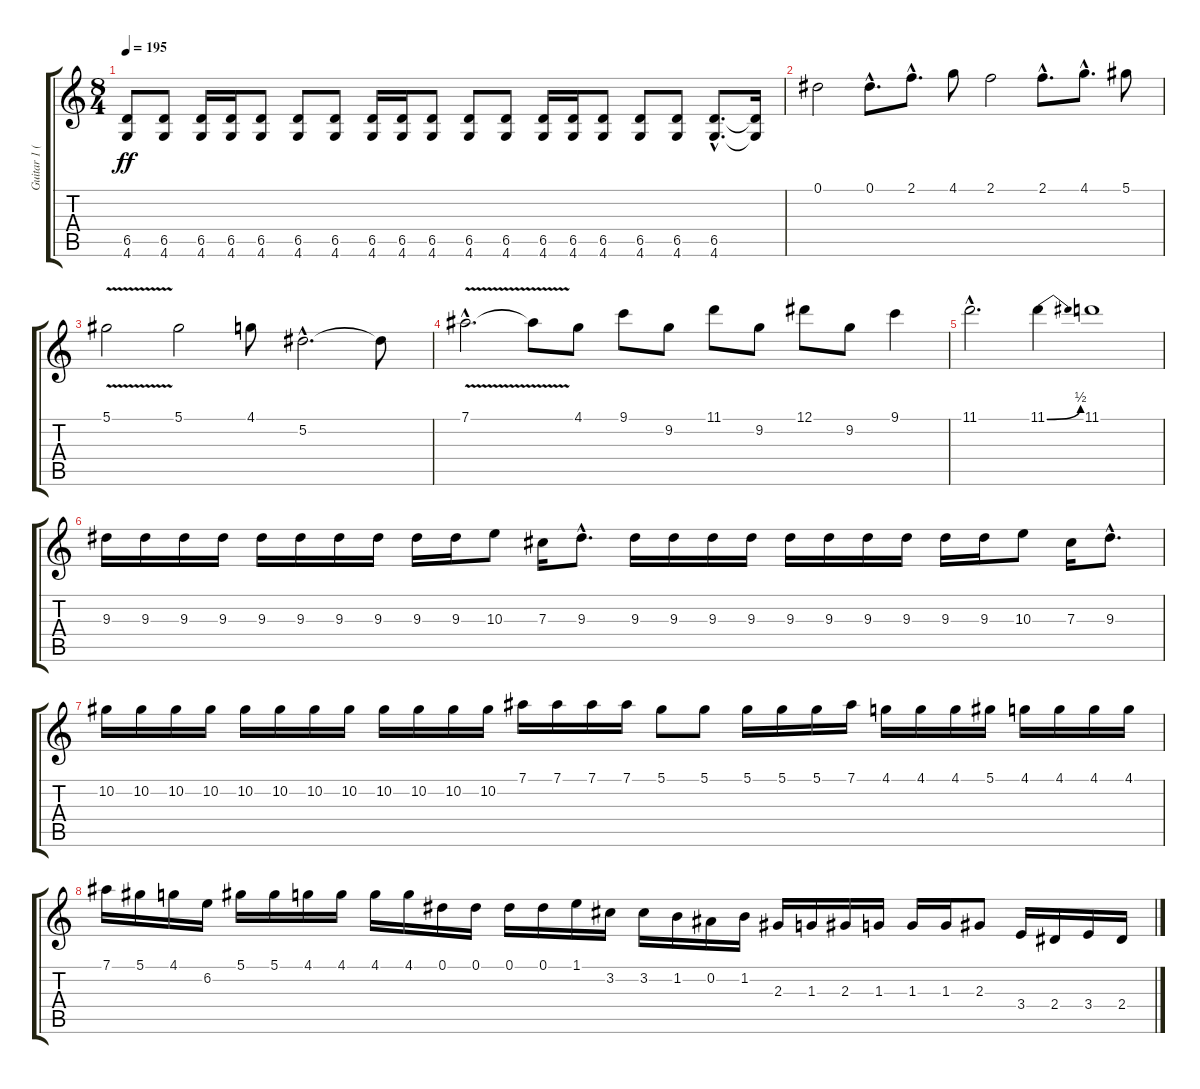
\track ("Guitar 1 (Kai Hansen)" "Guitar 1 (") {instrument distortionguitar}
\staff {score tabs}
\tuning (Eb4 Bb3 Gb3 Db3 Ab2 Eb2) {hide}
\ts (8 4)
\tempo 195
\clef g2
\ks c
(6.5 4.6).8{dy ff} (6.5 4.6).8 (6.5 4.6).16 (6.5 4.6).16 (6.5 4.6).8 (6.5 4.6).8 (6.5 4.6).8 (6.5 4.6).16 (6.5 4.6).16 (6.5 4.6).8 (6.5 4.6).8 (6.5 4.6).8 (6.5 4.6).16 (6.5 4.6).16 (6.5 4.6).8 (6.5 4.6).8 (6.5 4.6).8 (6.5{hac} 4.6{hac}).8{d} (6.5{t} 4.6{t}).16 |
0.1.2 0.1{hac}.8{d} 2.1{hac}.8{d} 4.1.8 2.1.2 2.1{hac}.8{d} 4.1{hac}.8{d} 5.1.8 |
5.1{v}.2 5.1.2 4.1.8 5.2{hac}.2{d} 5.2{t}.8 |
7.1{v hac}.2{d} 7.1{t}.8 4.1.8 9.1.8 9.2.8 11.1.8 9.2.8 12.1.8 9.2.8 9.1.4 |
11.1{hac}.2{d} 11.1{be (bend 0 0 60 2)}.4 11.1.1 |
9.3.16 9.3.16 9.3.16 9.3.16 9.3.16 9.3.16 9.3.16 9.3.16 9.3.16 9.3.16 10.3.8 7.3.16 9.3{hac}.8{d} 9.3.16 9.3.16 9.3.16 9.3.16 9.3.16 9.3.16 9.3.16 9.3.16 9.3.16 9.3.16 10.3.8 7.3.16 9.3{hac}.8{d} |
10.2.16 10.2.16 10.2.16 10.2.16 10.2.16 10.2.16 10.2.16 10.2.16 10.2.16 10.2.16 10.2.16 10.2.16 7.1.16 7.1.16 7.1.16 7.1.16 5.1.8 5.1.8 5.1.16 5.1.16 5.1.16 7.1.16 4.1.16 4.1.16 4.1.16 5.1.16 4.1.16 4.1.16 4.1.16 4.1.16 |
7.1.16 5.1.16 4.1.16 6.2.16 5.1.16 5.1.16 4.1.16 4.1.16 4.1.16 4.1.16 0.1.16 0.1.16 0.1.16 0.1.16 1.1.16 3.2.16 3.2.16 1.2.16 0.2.16 1.2.16 2.3.16 1.3.16 2.3.16 1.3.16 1.3.16 1.3.16 2.3.8 3.4.16 2.4.16 3.4.16 2.4.16
